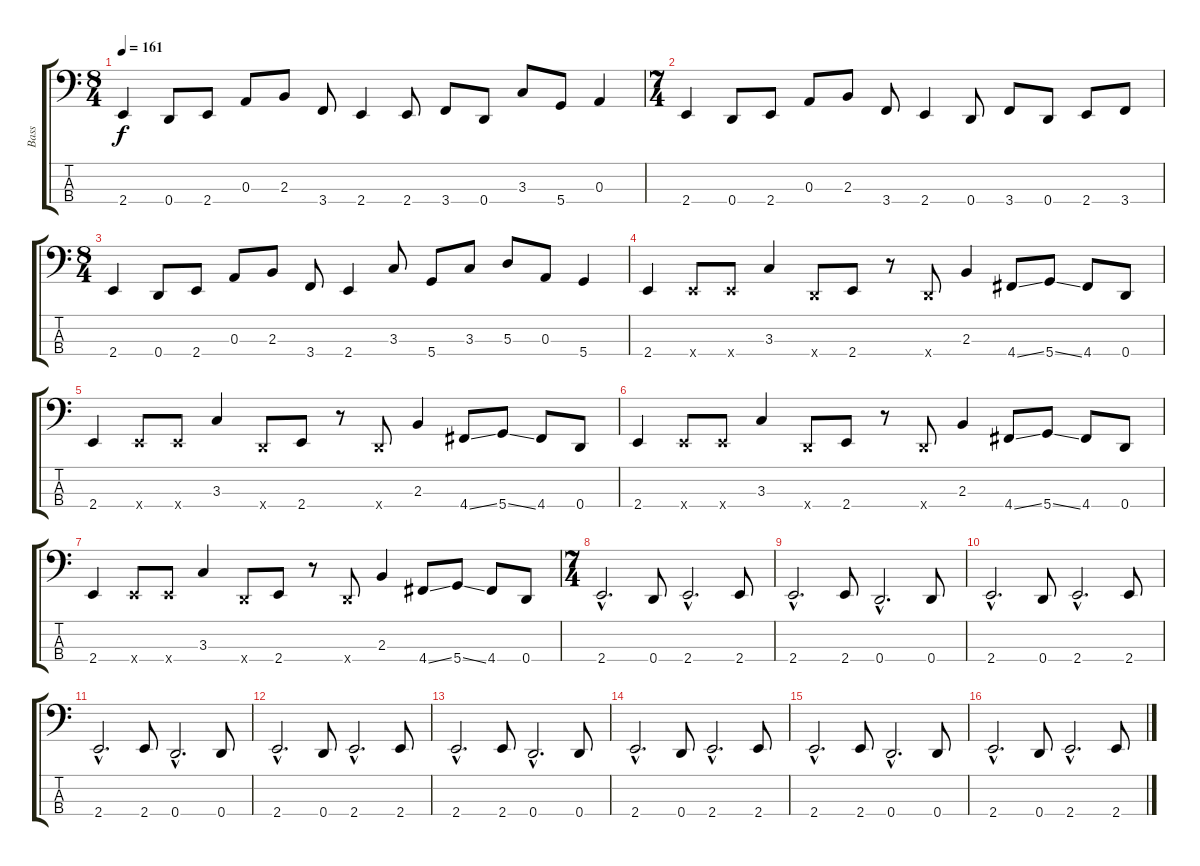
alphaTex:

\track ("Bass" "Bass") {instrument electricbassfinger}
\staff {score tabs}
\tuning (G2 D2 A1 D1) {hide}
\ts (8 4)
\tempo 161
\clef f4
\ks c
2.4.4{dy f} 0.4.8 2.4.8 0.3.8 2.3.8 3.4.8 2.4.4 2.4.8 3.4.8 0.4.8 3.3.8 5.4.8 0.3.4 |
\ts (7 4)
2.4.4 0.4.8 2.4.8 0.3.8 2.3.8 3.4.8 2.4.4 0.4.8 3.4.8 0.4.8 2.4.8 3.4.8 |
\ts (8 4)
2.4.4 0.4.8 2.4.8 0.3.8 2.3.8 3.4.8 2.4.4 3.3.8 5.4.8 3.3.8 5.3.8 0.3.8 5.4.4 |
2.4.4 2.4{x}.8 2.4{x}.8 3.3.4 0.4{x}.8 2.4.8 r.8 0.4{x}.8 2.3.4 4.4{ss}.8 5.4{ss}.8 4.4.8 0.4.8 |
2.4.4 2.4{x}.8 2.4{x}.8 3.3.4 0.4{x}.8 2.4.8 r.8 0.4{x}.8 2.3.4 4.4{ss}.8 5.4{ss}.8 4.4.8 0.4.8 |
2.4.4 2.4{x}.8 2.4{x}.8 3.3.4 0.4{x}.8 2.4.8 r.8 0.4{x}.8 2.3.4 4.4{ss}.8 5.4{ss}.8 4.4.8 0.4.8 |
2.4.4 2.4{x}.8 2.4{x}.8 3.3.4 0.4{x}.8 2.4.8 r.8 0.4{x}.8 2.3.4 4.4{ss}.8 5.4{ss}.8 4.4.8 0.4.8 |
\ts (7 4)
2.4{hac}.2{d} 0.4.8 2.4{hac}.2{d} 2.4.8 |
2.4{hac}.2{d} 2.4.8 0.4{hac}.2{d} 0.4.8 |
2.4{hac}.2{d} 0.4.8 2.4{hac}.2{d} 2.4.8 |
2.4{hac}.2{d} 2.4.8 0.4{hac}.2{d} 0.4.8 |
2.4{hac}.2{d} 0.4.8 2.4{hac}.2{d} 2.4.8 |
2.4{hac}.2{d} 2.4.8 0.4{hac}.2{d} 0.4.8 |
2.4{hac}.2{d} 0.4.8 2.4{hac}.2{d} 2.4.8 |
2.4{hac}.2{d} 2.4.8 0.4{hac}.2{d} 0.4.8 |
2.4{hac}.2{d} 0.4.8 2.4{hac}.2{d} 2.4.8
